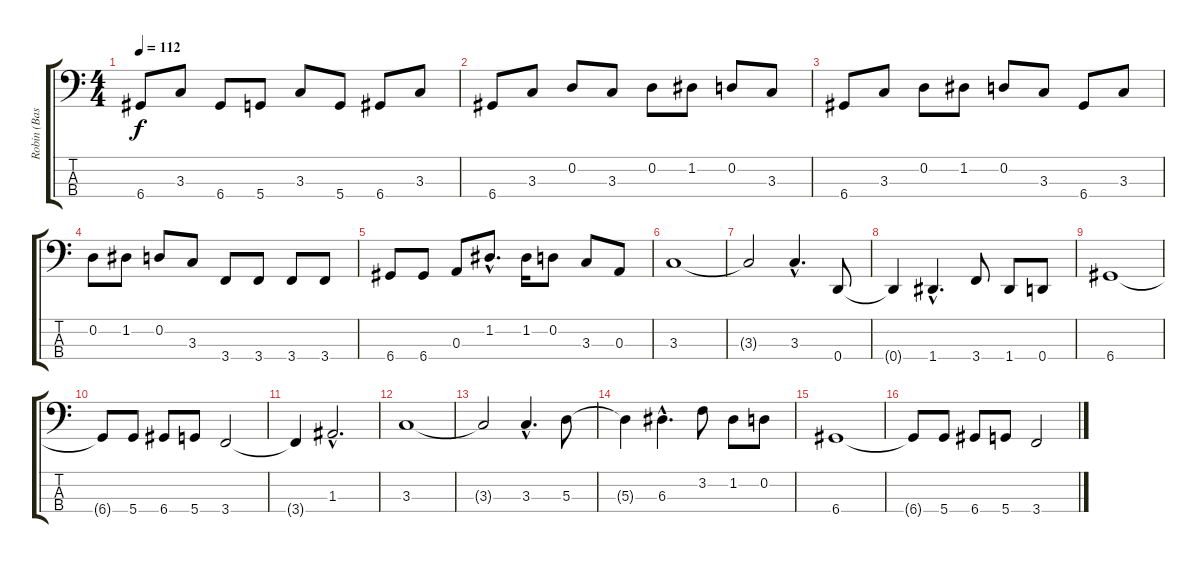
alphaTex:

\track ("Robin (Bass)" "Robin (Bas") {instrument electricbassfinger}
\staff {score tabs}
\tuning (G2 D2 A1 D1) {hide}
\ts (4 4)
\tempo 112
\clef f4
\ks c
6.4.8{dy f} 3.3.8 6.4.8 5.4.8 3.3.8 5.4.8 6.4.8 3.3.8 |
6.4.8 3.3.8 0.2.8 3.3.8 0.2.8 1.2.8 0.2.8 3.3.8 |
6.4.8 3.3.8 0.2.8 1.2.8 0.2.8 3.3.8 6.4.8 3.3.8 |
0.2.8 1.2.8 0.2.8 3.3.8 3.4.8 3.4.8 3.4.8 3.4.8 |
6.4.8 6.4.8 0.3.8 1.2{hac}.8{d} 1.2.16 0.2.8 3.3.8 0.3.8 |
3.3.1 |
3.3{t}.2 3.3{hac}.4{d} 0.4.8 |
0.4{t}.4 1.4{hac}.4{d} 3.4.8 1.4.8 0.4.8 |
6.4.1 |
6.4{t}.8 5.4.8 6.4.8 5.4.8 3.4.2 |
3.4{t}.4 1.3{hac}.2{d} |
3.3.1 |
3.3{t}.2 3.3{hac}.4{d} 5.3.8 |
5.3{t}.4 6.3{hac}.4{d} 3.2.8 1.2.8 0.2.8 |
6.4.1 |
6.4{t}.8 5.4.8 6.4.8 5.4.8 3.4.2
